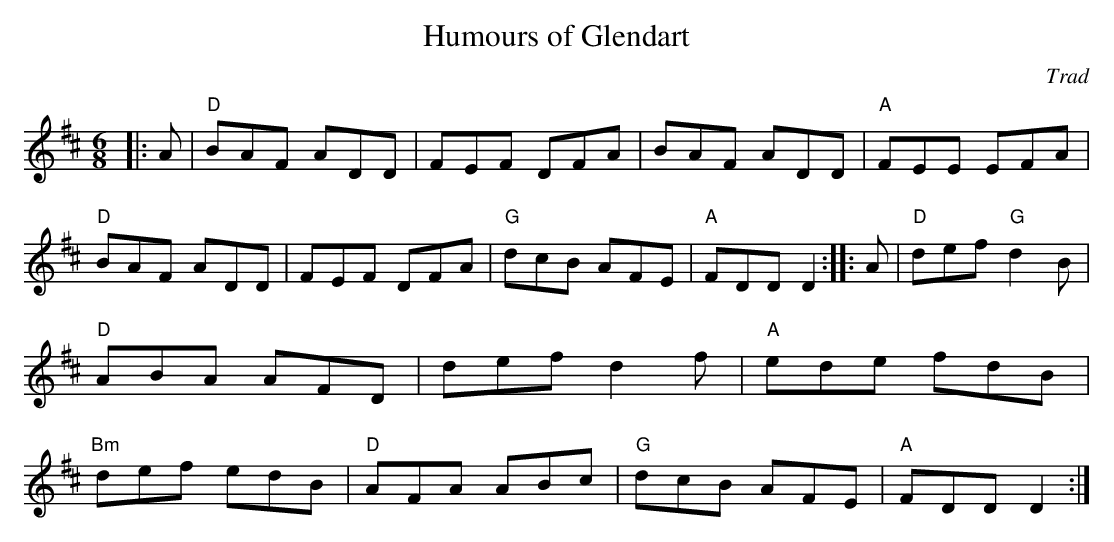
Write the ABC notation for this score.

X:1
T:Humours of Glendart
C:Trad
M:6/8
E:13
L:1/8
K:D
|:A|"D"BAF ADD|FEF DFA|BAF ADD|"A"FEE EFA|\
"D"BAF ADD|FEF DFA|"G"dcB AFE|"A"FDD D2::\
A|"D"def "G"d2 B|"D"ABA AFD|def d2f|"A"ede fdB|\
"Bm"def edB|"D"AFA ABc|"G"dcB AFE|"A"FDD D2:|**
